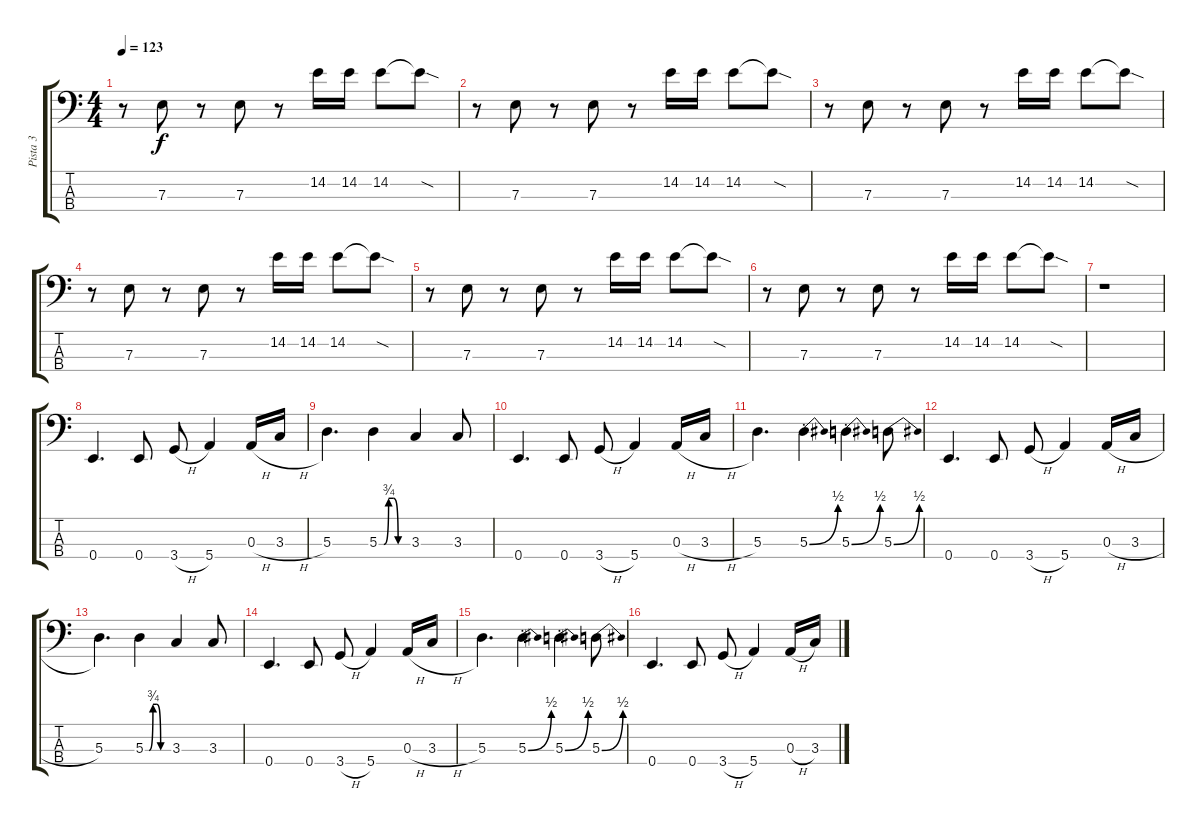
\track ("Pista 3" "Pista 3") {instrument electricbassfinger}
\staff {score tabs}
\tuning (G2 D2 A1 E1) {hide}
\ts (4 4)
\tempo 123
\clef f4
\ks c
r.8{dy f} 7.3.8 r.8 7.3.8 r.8 14.2.16 14.2.16 14.2.8 14.2{sod t}.8 |
r.8 7.3.8 r.8 7.3.8 r.8 14.2.16 14.2.16 14.2.8 14.2{sod t}.8 |
r.8 7.3.8 r.8 7.3.8 r.8 14.2.16 14.2.16 14.2.8 14.2{sod t}.8 |
r.8 7.3.8 r.8 7.3.8 r.8 14.2.16 14.2.16 14.2.8 14.2{sod t}.8 |
r.8 7.3.8 r.8 7.3.8 r.8 14.2.16 14.2.16 14.2.8 14.2{sod t}.8 |
r.8 7.3.8 r.8 7.3.8 r.8 14.2.16 14.2.16 14.2.8 14.2{sod t}.8 |
r.1 |
0.4.4{d} 0.4.8 3.4{h}.8 5.4.4 0.3{h}.16 3.3{h}.16 |
5.3.4{d} 5.3{be (custom 0 0 10 0 20 3 30 3 40 0 60 0)}.4 3.3.4 3.3.8 |
0.4.4{d} 0.4.8 3.4{h}.8 5.4.4 0.3{h}.16 3.3{h}.16 |
5.3.4{d} 5.3{be (bend 0 0 60 2) st}.4 5.3{be (bend 0 0 60 2) st}.4 5.3{be (bend 0 0 60 2)}.8 |
0.4.4{d} 0.4.8 3.4{h}.8 5.4.4 0.3{h}.16 3.3{h}.16 |
5.3.4{d} 5.3{be (custom 0 0 10 0 20 3 30 3 40 0 60 0)}.4 3.3.4 3.3.8 |
0.4.4{d} 0.4.8 3.4{h}.8 5.4.4 0.3{h}.16 3.3{h}.16 |
5.3.4{d} 5.3{be (bend 0 0 60 2) st}.4 5.3{be (bend 0 0 60 2) st}.4 5.3{be (bend 0 0 60 2)}.8 |
0.4.4{d} 0.4.8 3.4{h}.8 5.4.4 0.3{h}.16 3.3{h}.16
